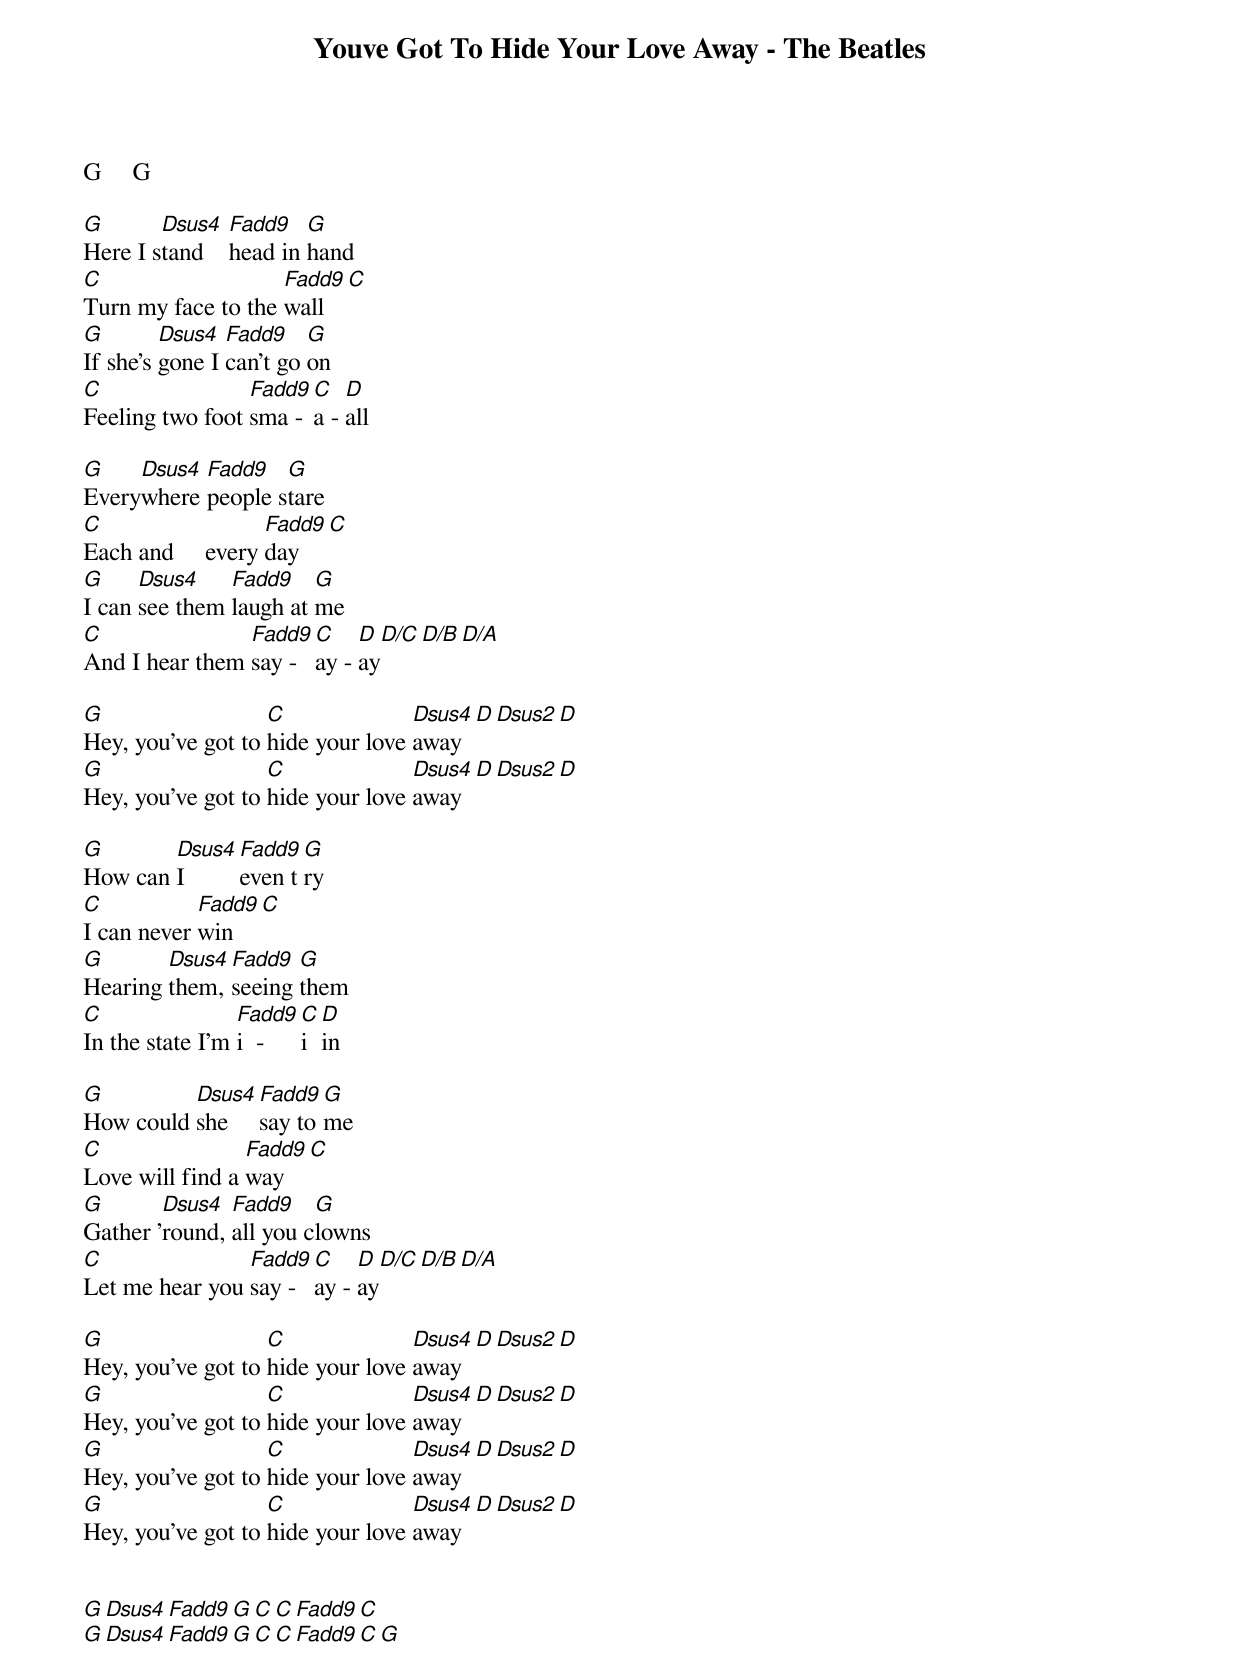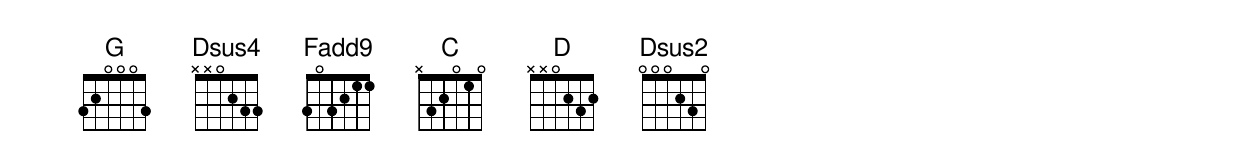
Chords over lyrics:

Youve Got To Hide Your Love Away - The Beatles

G     G

G       Dsus4   Fadd9   G
Here I stand    head in hand
C                   Fadd9   C
Turn my face to the wall
G        Dsus4  Fadd9    G
If she's gone I can't go on
C                Fadd9 C   D
Feeling two foot sma - a - all

G    Dsus4 Fadd9   G
Everywhere people stare
C                  Fadd9    C
Each and     every day
G     Dsus4    Fadd9    G
I can see them laugh at me
C               Fadd9 C    D D/C D/B D/A
And I hear them say - ay - ay

G                  C              Dsus4   D Dsus2  D
Hey, you've got to hide your love away
G                  C              Dsus4   D Dsus2  D
Hey, you've got to hide your love away

G       Dsus4 Fadd9 G
How can I     even try
C           Fadd9  C
I can never win
G       Dsus4 Fadd9  G
Hearing them, seeing them
C                Fadd9 C  D
In the state I'm i  -  i  in

G         Dsus4 Fadd9  G
How could she   say to me
C                Fadd9  C
Love will find a way
G       Dsus4  Fadd9    G
Gather 'round, all you clowns
C               Fadd9 C    D D/C D/B D/A
Let me hear you say - ay - ay

G                  C              Dsus4   D Dsus2  D
Hey, you've got to hide your love away
G                  C              Dsus4   D Dsus2  D
Hey, you've got to hide your love away
G                  C              Dsus4   D Dsus2  D
Hey, you've got to hide your love away
G                  C              Dsus4   D Dsus2  D
Hey, you've got to hide your love away


G   Dsus4  Fadd9   G    C   C   Fadd9   C
G   Dsus4  Fadd9   G    C   C   Fadd9   C    G
